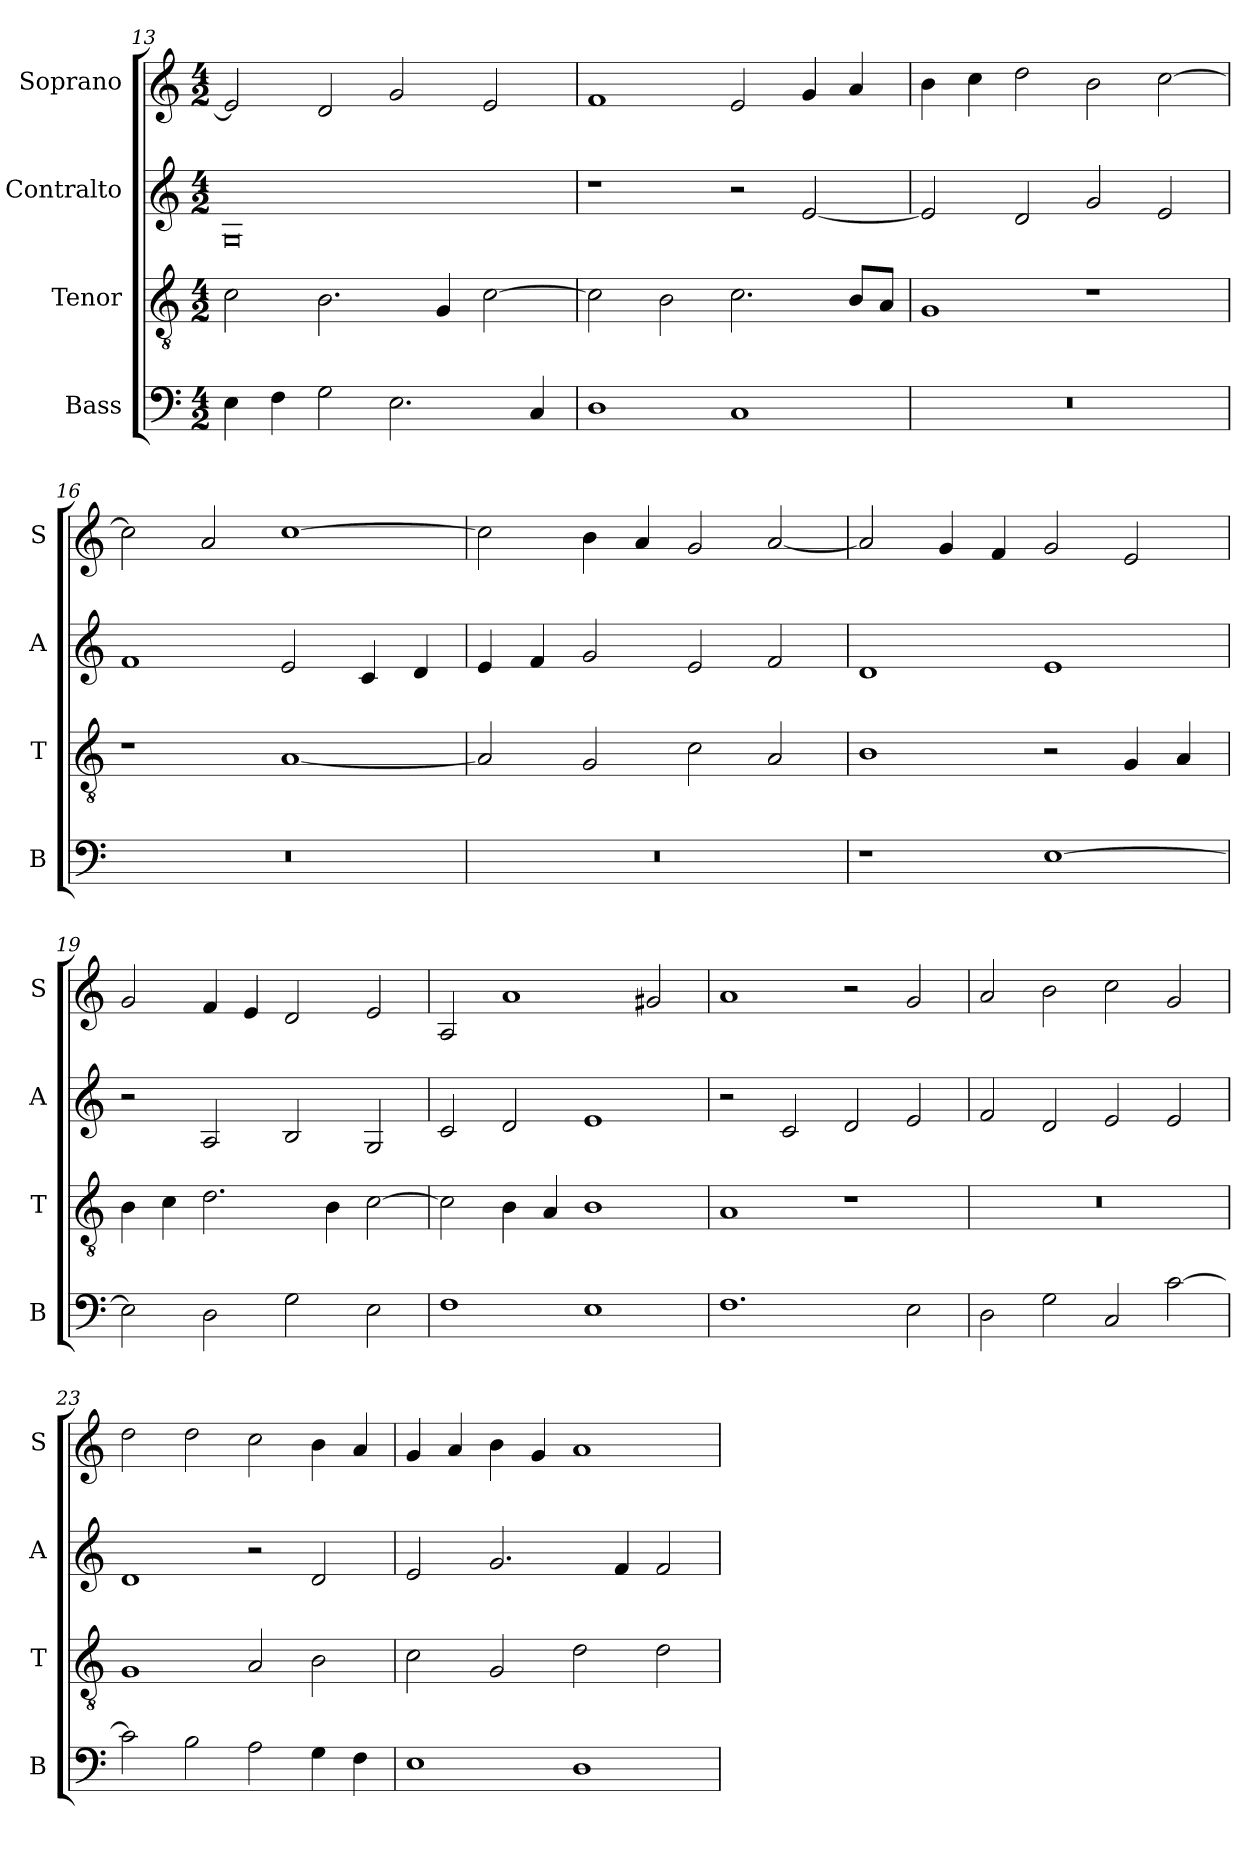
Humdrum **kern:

**kern	**kern	**kern	**kern
*part4	*part3	*part2	*part1
*staff4	*staff3	*staff2	*staff1
*I"Bass	*I"Tenor	*I"Contralto	*I"Soprano
*I'B	*I'T	*I'A	*I'S
*clefF4	*clefGv2	*clefG2	*clefG2
*k[]	*k[]	*k[]	*k[]
*A:aeo	*A:aeo	*A:aeo	*A:aeo
*M4/2	*M4/2	*M4/2	*M4/2
=13	=13	=13	=13
4E	2c	0G	2e]
4F	.	.	.
2G	2.B	.	2d
2.E	.	.	2g
.	4G	.	.
.	[2c	.	2e
4C	.	.	.
=14	=14	=14	=14
1D	2c]	1r	1f
.	2B	.	.
1C	2.c	2r	2e
.	.	[2e	4g
.	8B/L	.	4a
.	8A/J	.	.
=15	=15	=15	=15
0r	1G	2e]	4b
.	.	.	4cc
.	.	2d	2dd
.	1r	2g	2b
.	.	2e	[2cc
=16	=16	=16	=16
0r	1r	1f	2cc]
.	.	.	2a
.	[1A	2e	[1cc
.	.	4c	.
.	.	4d	.
=17	=17	=17	=17
0r	2A]	4e	2cc]
.	.	4f	.
.	2G	2g	4b
.	.	.	4a
.	2c	2e	2g
.	2A	2f	[2a
=18	=18	=18	=18
1r	1B	1d	2a]
.	.	.	4g
.	.	.	4f
[1E	2r	1e	2g
.	4G	.	2e
.	4A	.	.
=19	=19	=19	=19
2E]	4B	2r	2g
.	4c	.	.
2D	2.d	2A	4f
.	.	.	4e
2G	.	2B	2d
.	4B	.	.
2E	[2c	2G	2e
=20	=20	=20	=20
1F	2c]	2c	2A
.	4B	2d	1a
.	4A	.	.
1E	1B	1e	.
.	.	.	2g#X
=21	=21	=21	=21
1.F	1A	2r	1a
.	.	2c	.
.	1r	2d	2r
2E	.	2e	2g
=22	=22	=22	=22
2D	0r	2f	2a
2G	.	2d	2b
2C	.	2e	2cc
[2c	.	2e	2g
=23	=23	=23	=23
2c]	1G	1d	2dd
2B	.	.	2dd
2A	2A	2r	2cc
4G	2B	2d	4b
4F	.	.	4a
=24	=24	=24	=24
1E	2c	2e	4g
.	.	.	4a
.	2G	2.g	4b
.	.	.	4g
1D	2d	.	1a
.	.	4f	.
.	2d	2f	.
=	=	=	=
*-	*-	*-	*-
